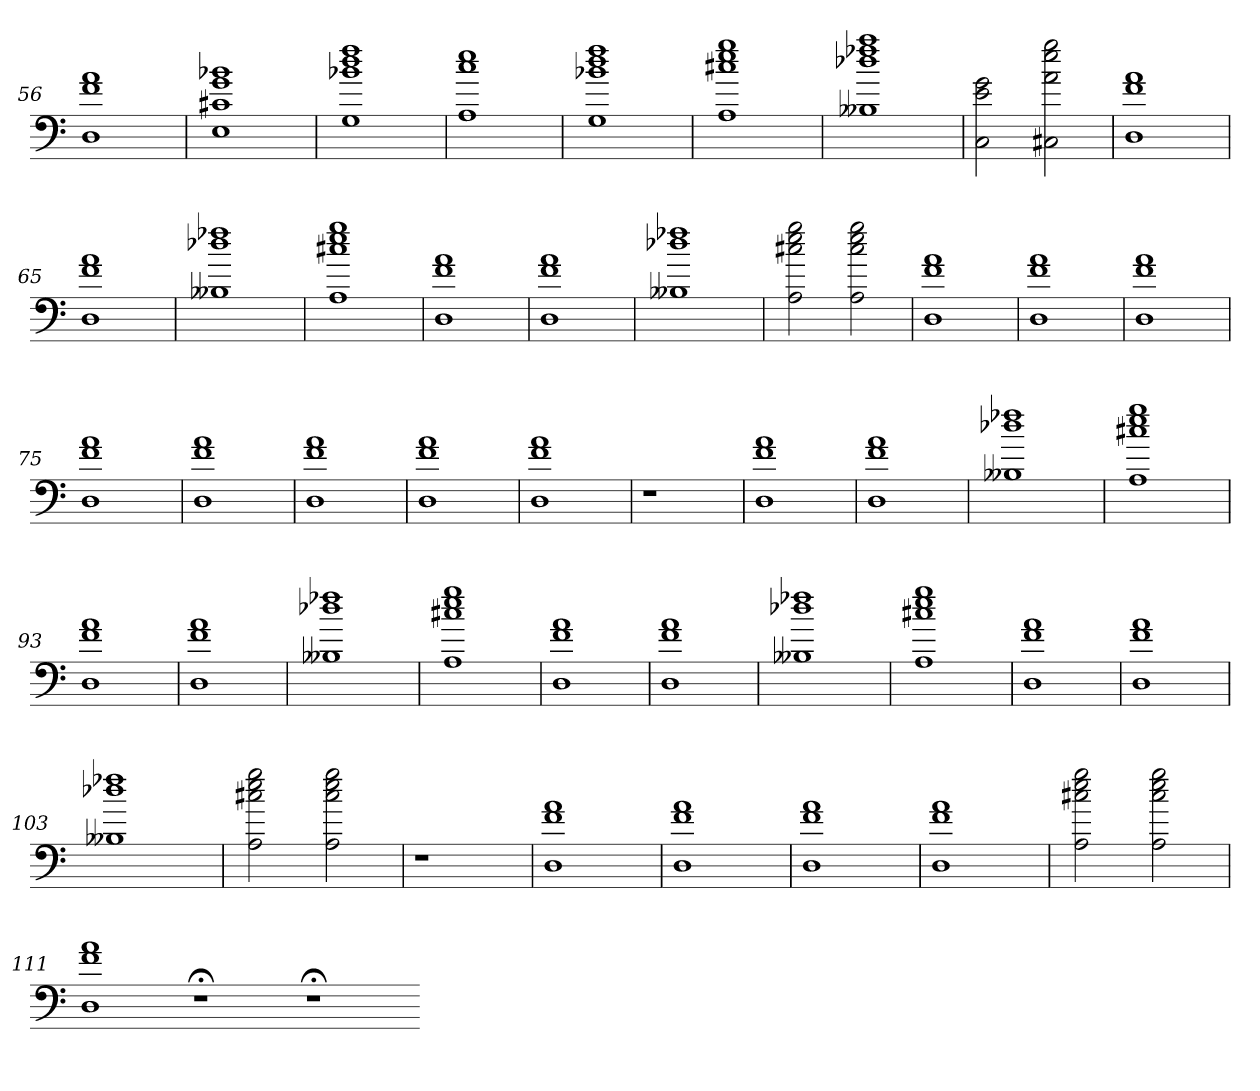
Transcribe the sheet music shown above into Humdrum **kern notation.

**kern
*part1
*staff1
=56
1D 1f 1a
=57
1E 1c#X 1g 1b-X
=58
1G 1b-X 1dd 1ff
=59
1A 1cc 1ee
=60
1G 1b-X 1dd 1ff
=61
1A 1cc#X 1ee 1gg
=62
1B--X 1dd-X 1ff-X 1aa
=63
2C 2e 2g
2C#X 2a 2ee 2gg
=64
1D 1f 1a
=65
1D 1f 1a
=66
1B--X 1dd-X 1ff-X
=67
1A 1cc#X 1ee 1gg
=68
1D 1f 1a
=69
1D 1f 1a
=70
1B--X 1dd-X 1ff-X
=71
2A 2cc#X 2ee 2gg
2A 2cc# 2ee 2gg
=72
1D 1f 1a
=73
1D 1f 1a
=74
1D 1f 1a
=75
1D 1f 1a
=76
1D 1f 1a
=77
1D 1f 1a
=78
1D 1f 1a
=79
1D 1f 1a
=80
1r
=81
1r
=82
1r
=83
1r
=84
1r
=85
1r
=86
1r
=87
1r
=88
1r
=89
1D 1f 1a
=90
1D 1f 1a
=91
1B--X 1dd-X 1ff-X
=92
1A 1cc#X 1ee 1gg
=93
1D 1f 1a
=94
1D 1f 1a
=95
1B--X 1dd-X 1ff-X
=96
1A 1cc#X 1ee 1gg
=97
1D 1f 1a
=98
1D 1f 1a
=99
1B--X 1dd-X 1ff-X
=100
1A 1cc#X 1ee 1gg
=101
1D 1f 1a
=102
1D 1f 1a
=103
1B--X 1dd-X 1ff-X
=104
2A 2cc#X 2ee 2gg
2A 2cc# 2ee 2gg
=105
1r
=106
1D 1f 1a
=107
1D 1f 1a
=108
1D 1f 1a
=109
1D 1f 1a
=110
2A 2cc#X 2ee 2gg
2A 2cc# 2ee 2gg
=111
1D 1f 1a
1r;<
1r;<
=-
*-
